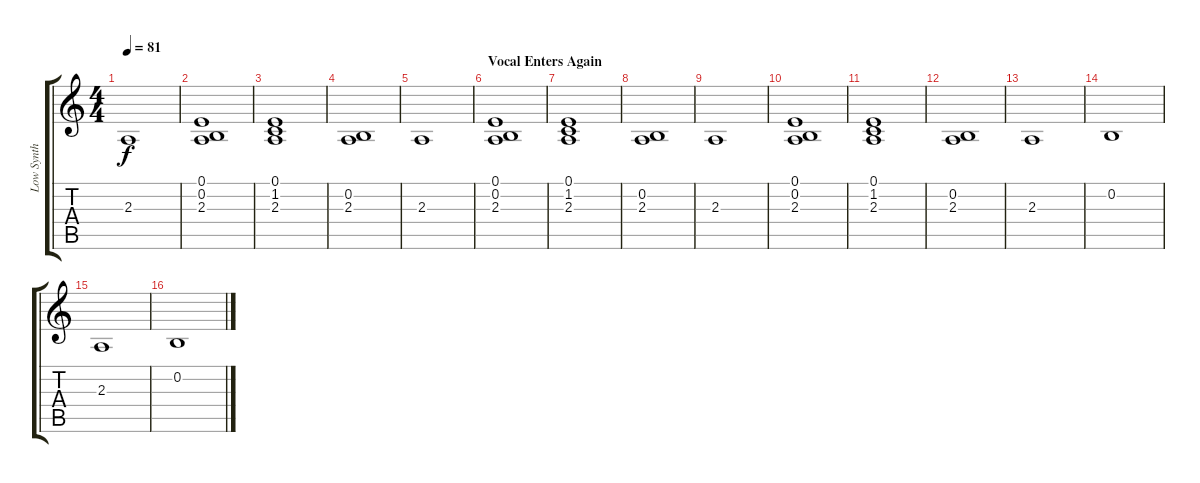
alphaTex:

\track ("Low Synth Strings" "Low Synth ") {instrument synthstrings1}
\staff {score tabs}
\tuning (E4 B3 G3 D3 A2 E2) {hide}
\ts (4 4)
\tempo 81
\clef g2
\ks c
2.3.1{dy f} |
(0.1 0.2 2.3).1 |
(0.1 1.2 2.3).1 |
(0.2 2.3).1 |
2.3.1 |
\section ("" "Vocal Enters Again")
(0.1 0.2 2.3).1 |
(0.1 1.2 2.3).1 |
(0.2 2.3).1 |
2.3.1 |
(0.1 0.2 2.3).1 |
(0.1 1.2 2.3).1 |
(0.2 2.3).1 |
2.3.1 |
0.2.1 |
2.3.1 |
0.2.1
